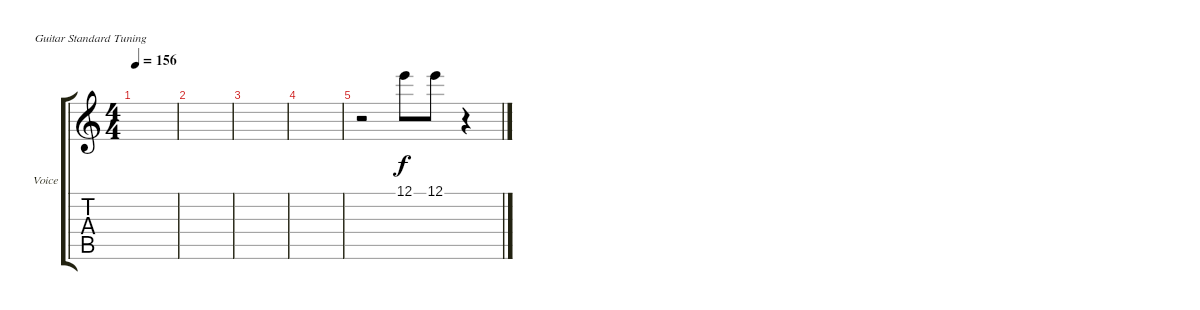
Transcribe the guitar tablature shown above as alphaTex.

\bracketExtendMode groupsimilarinstruments
\firstSystemTrackNameOrientation horizontal
\otherSystemsTrackNameOrientation horizontal
\track ("Voice" "Voice") {mute instrument lead6voice}
\staff {score tabs}
\tuning (E4 B3 G3 D3 A2 E2)
\displaytranspose 12
\ts (4 4)
\tempo 156
\clef g2
\ks c
|
|
|
|
r.2 12.1.8 12.1.8 r.4
